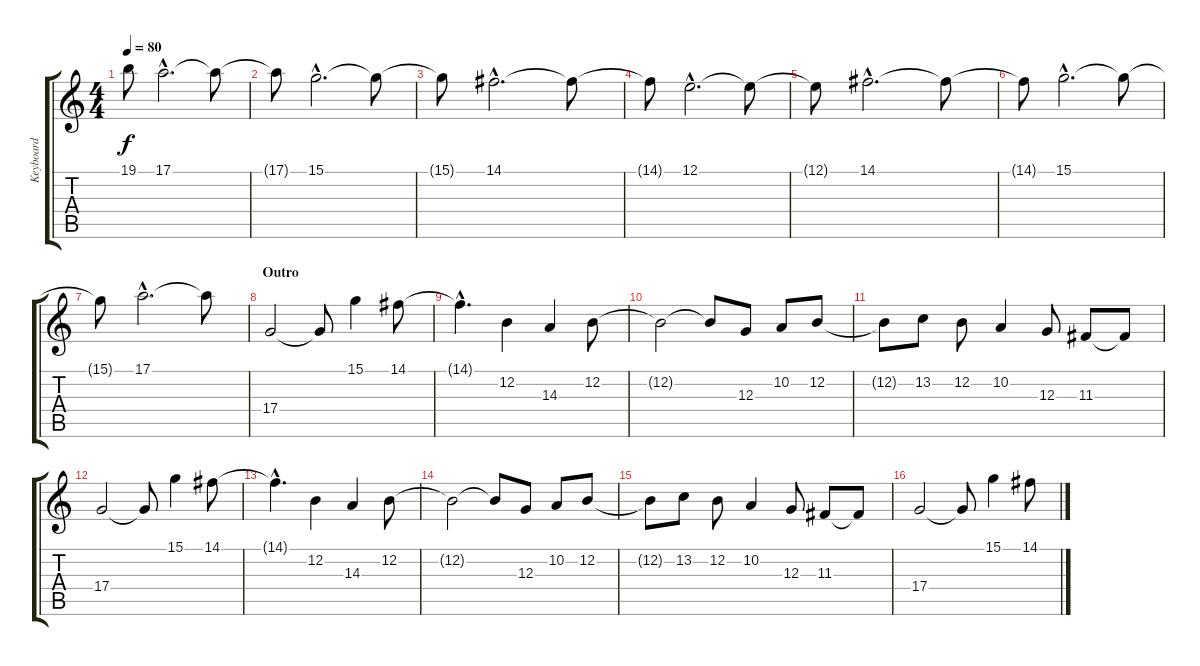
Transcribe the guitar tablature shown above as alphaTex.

\track ("Keyboard" "Keyboard") {instrument stringensemble1}
\staff {score tabs}
\tuning (E4 B3 G3 D3 A2 E2) {hide}
\ts (4 4)
\tempo 80
\clef g2
\ks c
19.1{t}.8{dy f} 17.1{hac}.2{d} 17.1{t}.8 |
17.1{t}.8 15.1{hac}.2{d} 15.1{t}.8 |
15.1{t}.8 14.1{hac}.2{d} 14.1{t}.8 |
14.1{t}.8 12.1{hac}.2{d} 12.1{t}.8 |
12.1{t}.8 14.1{hac}.2{d} 14.1{t}.8 |
14.1{t}.8 15.1{hac}.2{d} 15.1{t}.8 |
15.1{t}.8 17.1{hac}.2{d} 17.1{t}.8{volume 13 instrument stringensemble1} |
\section ("" "Outro")
17.4.2{instrument stringensemble1} 17.4{t}.8 15.1.4 14.1.8 |
14.1{hac t}.4{d} 12.2.4 14.3.4 12.2.8 |
12.2{t}.2 12.2{t}.8 12.3.8 10.2.8 12.2.8 |
12.2{t}.8 13.2.8 12.2.8 10.2.4 12.3.8 11.3.8 11.3{t}.8 |
17.4.2 17.4{t}.8 15.1.4 14.1.8 |
14.1{hac t}.4{d} 12.2.4 14.3.4 12.2.8 |
12.2{t}.2 12.2{t}.8 12.3.8 10.2.8 12.2.8 |
12.2{t}.8 13.2.8 12.2.8 10.2.4 12.3.8 11.3.8 11.3{t}.8 |
17.4.2 17.4{t}.8 15.1.4 14.1.8
